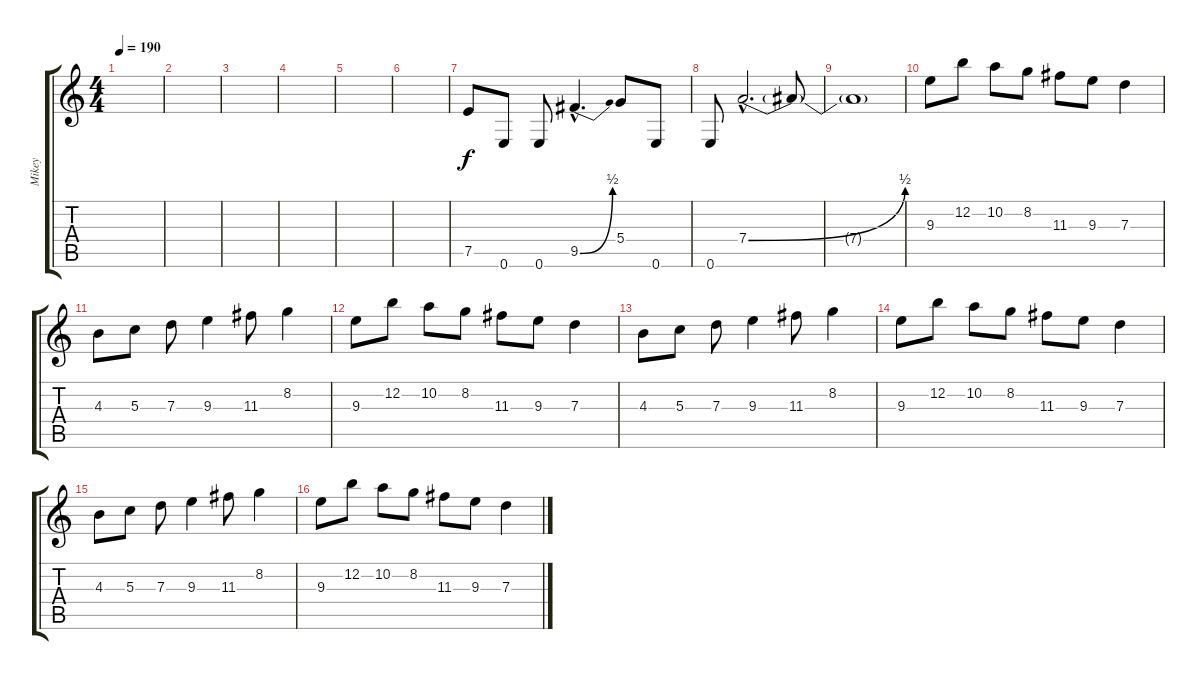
\track ("Mikey" "Mikey") {instrument overdrivenguitar}
\staff {score tabs}
\tuning (E4 B3 G3 D3 A2 E2) {hide}
\ts (4 4)
\tempo 190
\clef g2
\ks c
|
|
|
|
|
|
7.5.8 0.6.8 0.6.8 9.5{be (bend 0 0 60 2) hac}.4{d} 5.4.8 0.6.8 |
0.6.8 7.4{be (bend 0 0 60 2) hac}.2{d} 7.4{t}.8 |
7.4{t}.1 |
9.3.8 12.2.8 10.2.8 8.2.8 11.3.8 9.3.8 7.3.4 |
4.3.8 5.3.8 7.3.8 9.3.4 11.3.8 8.2.4 |
9.3.8 12.2.8 10.2.8 8.2.8 11.3.8 9.3.8 7.3.4 |
4.3.8 5.3.8 7.3.8 9.3.4 11.3.8 8.2.4 |
9.3.8 12.2.8 10.2.8 8.2.8 11.3.8 9.3.8 7.3.4 |
4.3.8 5.3.8 7.3.8 9.3.4 11.3.8 8.2.4 |
9.3.8 12.2.8 10.2.8 8.2.8 11.3.8 9.3.8 7.3.4
